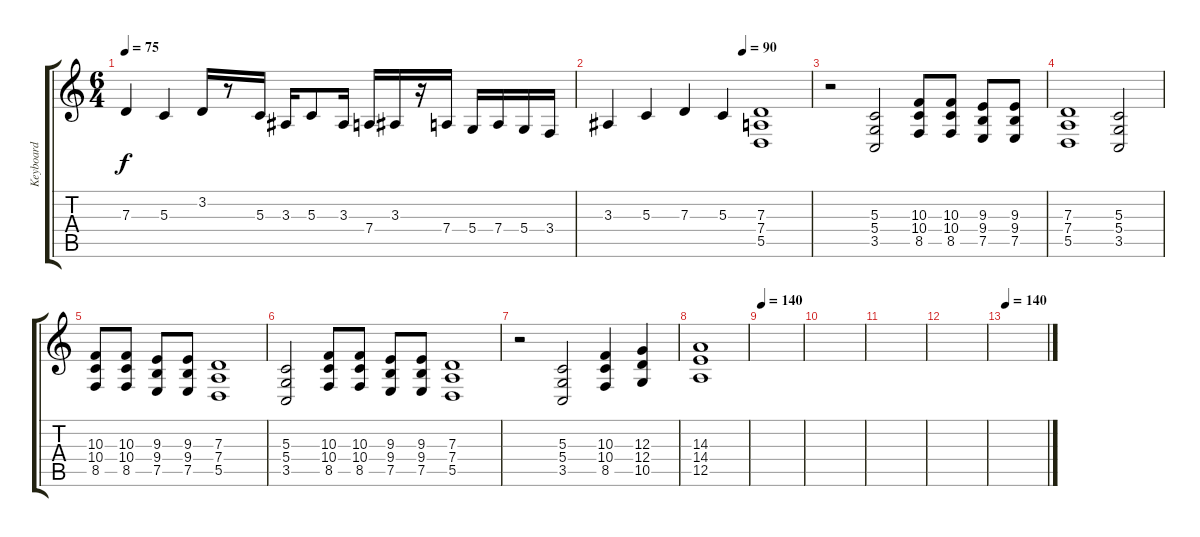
\track ("Keyboard" "Keyboard") {instrument stringensemble1}
\staff {score tabs}
\tuning (E4 B3 G3 D3 A2 E2) {hide}
\ts (6 4)
\tempo 75
\clef g2
\ks c
7.3.4{dy f} 5.3.4 3.2.16 r.8 5.3.16 3.3.16 5.3.8 3.3.16 7.4.16 3.3.16 r.16 7.4.16 5.4.16 7.4.16 5.4.16 3.4.16 |
\tempo (90 0.6666666666666666)
3.3.4 5.3.4 7.3.4 5.3.4 (7.3 7.4 5.5).1 |
r.2 (5.3 5.4 3.5).2 (10.3 10.4 8.5).8 (10.3 10.4 8.5).8 (9.3 9.4 7.5).8 (9.3 9.4 7.5).8 |
(7.3 7.4 5.5).1 (5.3 5.4 3.5).2 |
(10.3 10.4 8.5).8 (10.3 10.4 8.5).8 (9.3 9.4 7.5).8 (9.3 9.4 7.5).8 (7.3 7.4 5.5).1 |
(5.3 5.4 3.5).2 (10.3 10.4 8.5).8 (10.3 10.4 8.5).8 (9.3 9.4 7.5).8 (9.3 9.4 7.5).8 (7.3 7.4 5.5).1 |
r.2 (5.3 5.4 3.5).2 (10.3 10.4 8.5).4 (12.3 12.4 10.5).4 |
(14.3 14.4 12.5).1 |
\tempo 140
|
|
|
|
\tempo 140
